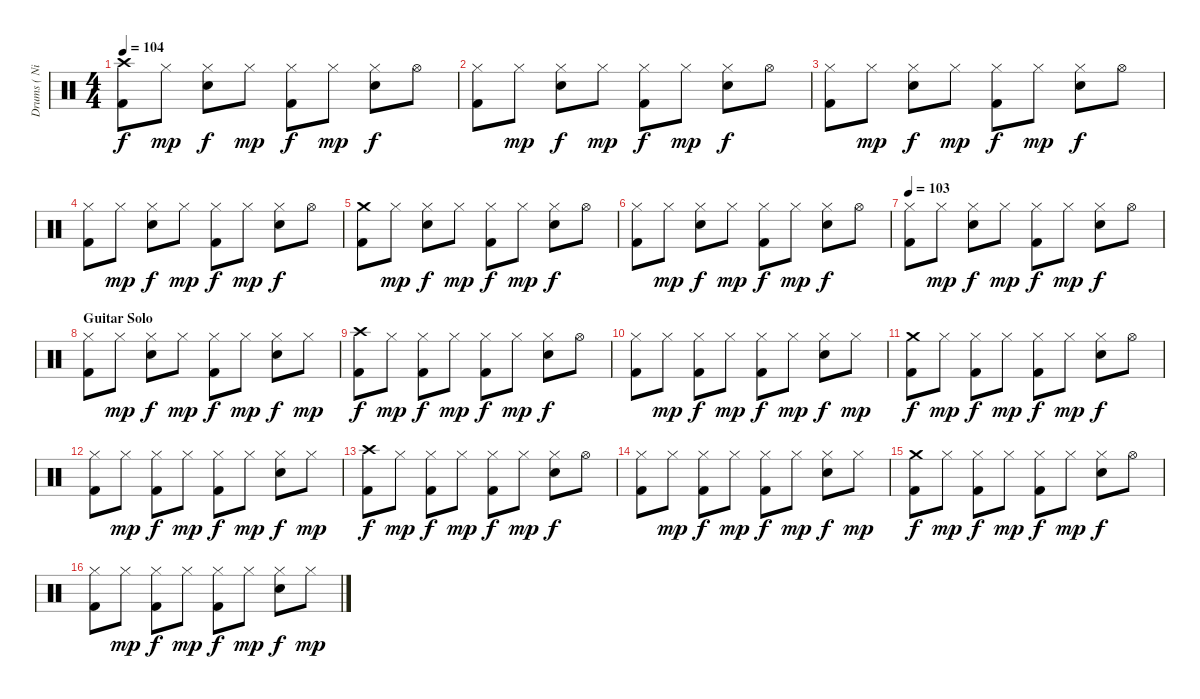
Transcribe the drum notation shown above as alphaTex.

\track ("Drums ( Nick Mason )" "Drums ( Ni") {instrument percussion}
\staff {score}
\articulation defaults
\ts (4 4)
\tempo 104
\clef neutral
\ks c
("Crash high (hit)" "Kick (hit) 2").8{dy f} "Hi-Hat (closed)".8{dy mp} ("Hi-Hat (closed)" "Snare (hit) 2").8{dy f} "Hi-Hat (closed)".8{dy mp} ("Hi-Hat (closed)" "Kick (hit) 2").8{dy f} "Hi-Hat (closed)".8{dy mp} ("Hi-Hat (closed)" "Snare (hit) 2").8{dy f} "Hi-Hat (open)".8 |
("Hi-Hat (closed)" "Kick (hit) 2").8 "Hi-Hat (closed)".8{dy mp} ("Hi-Hat (closed)" "Snare (hit) 2").8{dy f} "Hi-Hat (closed)".8{dy mp} ("Hi-Hat (closed)" "Kick (hit) 2").8{dy f} "Hi-Hat (closed)".8{dy mp} ("Hi-Hat (closed)" "Snare (hit) 2").8{dy f} "Hi-Hat (open)".8 |
("Hi-Hat (closed)" "Kick (hit) 2").8 "Hi-Hat (closed)".8{dy mp} ("Hi-Hat (closed)" "Snare (hit) 2").8{dy f} "Hi-Hat (closed)".8{dy mp} ("Hi-Hat (closed)" "Kick (hit) 2").8{dy f} "Hi-Hat (closed)".8{dy mp} ("Hi-Hat (closed)" "Snare (hit) 2").8{dy f} "Hi-Hat (open)".8 |
("Hi-Hat (closed)" "Kick (hit) 2").8 "Hi-Hat (closed)".8{dy mp} ("Hi-Hat (closed)" "Snare (hit) 2").8{dy f} "Hi-Hat (closed)".8{dy mp} ("Hi-Hat (closed)" "Kick (hit) 2").8{dy f} "Hi-Hat (closed)".8{dy mp} ("Hi-Hat (closed)" "Snare (hit) 2").8{dy f} "Hi-Hat (open)".8 |
("Crash medium (hit)" "Kick (hit) 2").8 "Hi-Hat (closed)".8{dy mp} ("Hi-Hat (closed)" "Snare (hit) 2").8{dy f} "Hi-Hat (closed)".8{dy mp} ("Hi-Hat (closed)" "Kick (hit) 2").8{dy f} "Hi-Hat (closed)".8{dy mp} ("Hi-Hat (closed)" "Snare (hit) 2").8{dy f} "Hi-Hat (open)".8 |
("Hi-Hat (closed)" "Kick (hit) 2").8 "Hi-Hat (closed)".8{dy mp} ("Hi-Hat (closed)" "Snare (hit) 2").8{dy f} "Hi-Hat (closed)".8{dy mp} ("Hi-Hat (closed)" "Kick (hit) 2").8{dy f} "Hi-Hat (closed)".8{dy mp} ("Hi-Hat (closed)" "Snare (hit) 2").8{dy f} "Hi-Hat (open)".8 |
\tempo 103
("Hi-Hat (closed)" "Kick (hit) 2").8 "Hi-Hat (closed)".8{dy mp} ("Hi-Hat (closed)" "Snare (hit) 2").8{dy f} "Hi-Hat (closed)".8{dy mp} ("Hi-Hat (closed)" "Kick (hit) 2").8{dy f} "Hi-Hat (closed)".8{dy mp} ("Hi-Hat (closed)" "Snare (hit) 2").8{dy f} "Hi-Hat (open)".8 |
\section ("" "Guitar Solo")
("Hi-Hat (closed)" "Kick (hit) 2").8 "Hi-Hat (closed)".8{dy mp} ("Hi-Hat (closed)" "Snare (hit) 2").8{dy f} "Hi-Hat (closed)".8{dy mp} ("Hi-Hat (closed)" "Kick (hit) 2").8{dy f} "Hi-Hat (closed)".8{dy mp} ("Hi-Hat (closed)" "Snare (hit) 2").8{dy f} "Hi-Hat (closed)".8{dy mp} |
("Crash high (hit)" "Kick (hit) 2").8{dy f} "Hi-Hat (closed)".8{dy mp} ("Hi-Hat (closed)" "Kick (hit) 2").8{dy f} "Hi-Hat (closed)".8{dy mp} ("Hi-Hat (closed)" "Kick (hit) 2").8{dy f} "Hi-Hat (closed)".8{dy mp} ("Hi-Hat (closed)" "Snare (hit) 2").8{dy f} "Hi-Hat (open)".8 |
("Hi-Hat (closed)" "Kick (hit) 2").8 "Hi-Hat (closed)".8{dy mp} ("Hi-Hat (closed)" "Kick (hit) 2").8{dy f} "Hi-Hat (closed)".8{dy mp} ("Hi-Hat (closed)" "Kick (hit) 2").8{dy f} "Hi-Hat (closed)".8{dy mp} ("Hi-Hat (closed)" "Snare (hit) 2").8{dy f} "Hi-Hat (closed)".8{dy mp} |
("Crash medium (hit)" "Kick (hit) 2").8{dy f} "Hi-Hat (closed)".8{dy mp} ("Hi-Hat (closed)" "Kick (hit) 2").8{dy f} "Hi-Hat (closed)".8{dy mp} ("Hi-Hat (closed)" "Kick (hit) 2").8{dy f} "Hi-Hat (closed)".8{dy mp} ("Hi-Hat (closed)" "Snare (hit) 2").8{dy f} "Hi-Hat (open)".8 |
("Hi-Hat (closed)" "Kick (hit) 2").8 "Hi-Hat (closed)".8{dy mp} ("Hi-Hat (closed)" "Kick (hit) 2").8{dy f} "Hi-Hat (closed)".8{dy mp} ("Hi-Hat (closed)" "Kick (hit) 2").8{dy f} "Hi-Hat (closed)".8{dy mp} ("Hi-Hat (closed)" "Snare (hit) 2").8{dy f} "Hi-Hat (closed)".8{dy mp} |
("Crash high (hit)" "Kick (hit) 2").8{dy f} "Hi-Hat (closed)".8{dy mp} ("Hi-Hat (closed)" "Kick (hit) 2").8{dy f} "Hi-Hat (closed)".8{dy mp} ("Hi-Hat (closed)" "Kick (hit) 2").8{dy f} "Hi-Hat (closed)".8{dy mp} ("Hi-Hat (closed)" "Snare (hit) 2").8{dy f} "Hi-Hat (open)".8 |
("Hi-Hat (closed)" "Kick (hit) 2").8 "Hi-Hat (closed)".8{dy mp} ("Hi-Hat (closed)" "Kick (hit) 2").8{dy f} "Hi-Hat (closed)".8{dy mp} ("Hi-Hat (closed)" "Kick (hit) 2").8{dy f} "Hi-Hat (closed)".8{dy mp} ("Hi-Hat (closed)" "Snare (hit) 2").8{dy f} "Hi-Hat (closed)".8{dy mp} |
("Crash medium (hit)" "Kick (hit) 2").8{dy f} "Hi-Hat (closed)".8{dy mp} ("Hi-Hat (closed)" "Kick (hit) 2").8{dy f} "Hi-Hat (closed)".8{dy mp} ("Hi-Hat (closed)" "Kick (hit) 2").8{dy f} "Hi-Hat (closed)".8{dy mp} ("Hi-Hat (closed)" "Snare (hit) 2").8{dy f} "Hi-Hat (open)".8 |
("Hi-Hat (closed)" "Kick (hit) 2").8 "Hi-Hat (closed)".8{dy mp} ("Hi-Hat (closed)" "Kick (hit) 2").8{dy f} "Hi-Hat (closed)".8{dy mp} ("Hi-Hat (closed)" "Kick (hit) 2").8{dy f} "Hi-Hat (closed)".8{dy mp} ("Hi-Hat (closed)" "Snare (hit) 2").8{dy f} "Hi-Hat (closed)".8{dy mp}
